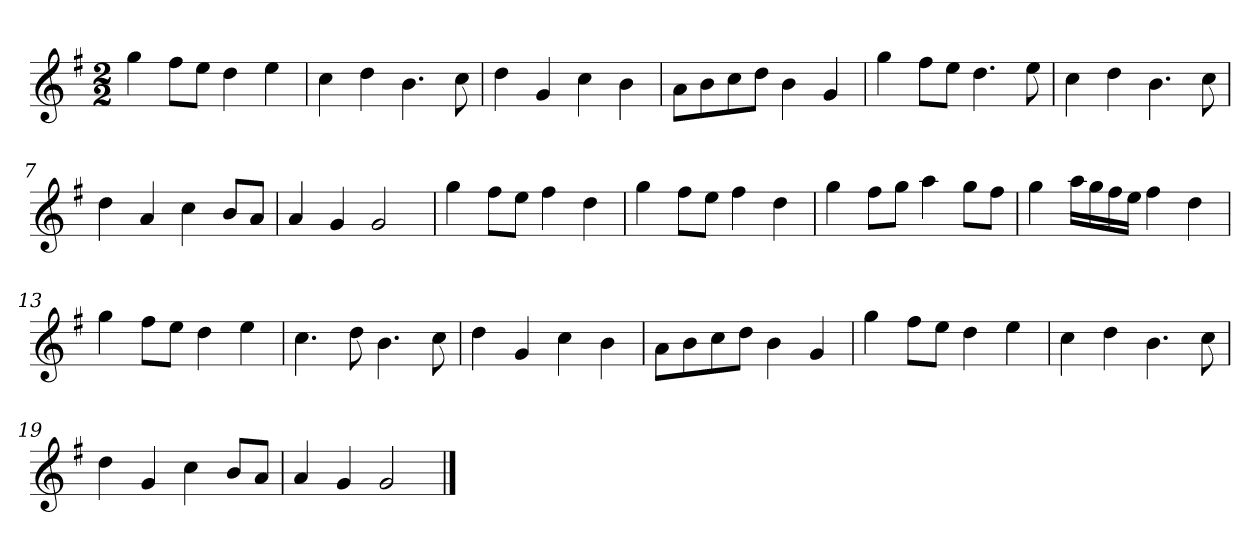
**kern
*part1
*staff1
*k[f#]
*M2/2
*MM120
=1
4gg
8ff#L
8eeJ
4dd
4ee
=2
4cc
4dd
4.b
8cc
=3
4dd
4g
4cc
4b
=4
8aL
8b
8cc
8ddJ
4b
4g
=5
4gg
8ff#L
8eeJ
4.dd
8ee
=6
4cc
4dd
4.b
8cc
=7
4dd
4a
4cc
8bL
8aJ
=8
4a
4g
2g
=9
4gg
8ff#L
8eeJ
4ff#
4dd
=10
4gg
8ff#L
8eeJ
4ff#
4dd
=11
4gg
8ff#L
8ggJ
4aa
8ggL
8ff#J
=12
4gg
16aaLL
16gg
16ff#
16eeJJ
4ff#
4dd
=13
4gg
8ff#L
8eeJ
4dd
4ee
=14
4.cc
8dd
4.b
8cc
=15
4dd
4g
4cc
4b
=16
8aL
8b
8cc
8ddJ
4b
4g
=17
4gg
8ff#L
8eeJ
4dd
4ee
=18
4cc
4dd
4.b
8cc
=19
4dd
4g
4cc
8bL
8aJ
=20
4a
4g
2g
==
*-
